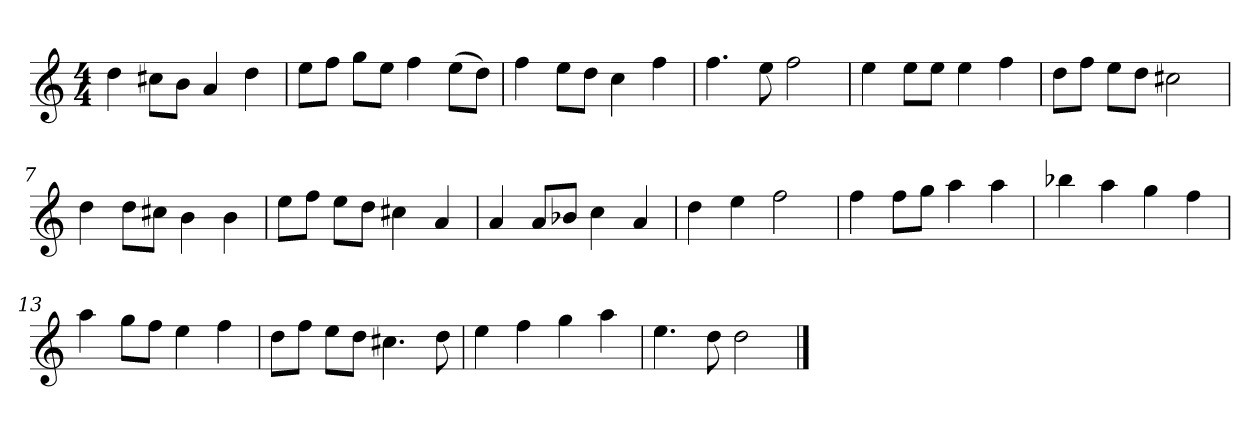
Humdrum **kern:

**kern
*part1
*staff1
*k[]
*M4/4
*MM120
=1
4dd
8cc#XL
8bJ
4a
4dd
=2
8eeL
8ffJ
8ggL
8eeJ
4ff
(8eeL
8ddJ)
=3
4ff
8eeL
8ddJ
4cc
4ff
=4
4.ff
8ee
2ff
=5
4ee
8eeL
8eeJ
4ee
4ff
=6
8ddL
8ffJ
8eeL
8ddJ
2cc#X
=7
4dd
8ddL
8cc#XJ
4b
4b
=8
8eeL
8ffJ
8eeL
8ddJ
4cc#X
4a
=9
4a
8aL
8b-XJ
4cc
4a
=10
4dd
4ee
2ff
=11
4ff
8ffL
8ggJ
4aa
4aa
=12
4bb-X
4aa
4gg
4ff
=13
4aa
8ggL
8ffJ
4ee
4ff
=14
8ddL
8ffJ
8eeL
8ddJ
4.cc#X
8dd
=15
4ee
4ff
4gg
4aa
=16
4.ee
8dd
2dd
==
*-
